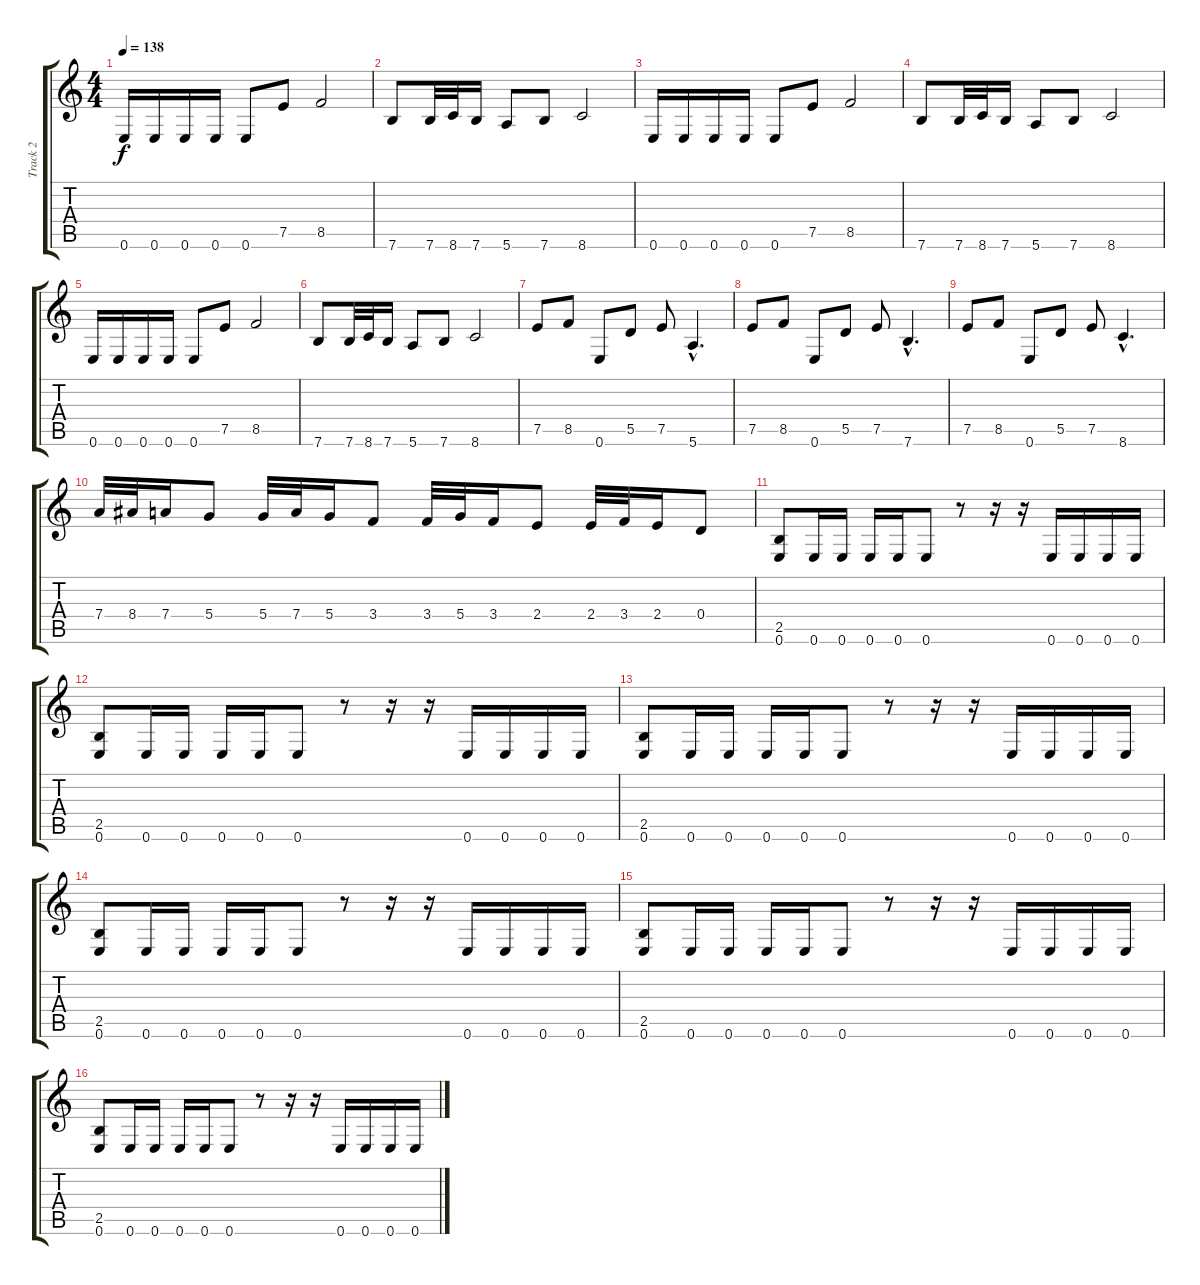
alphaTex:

\track ("Track 2" "Track 2") {instrument distortionguitar}
\staff {score tabs}
\tuning (E4 B3 G3 D3 A2 E2) {hide}
\ts (4 4)
\tempo 138
\clef g2
\ks c
0.6.16{dy f} 0.6.16 0.6.16 0.6.16 0.6.8 7.5.8 8.5.2 |
7.6.8 7.6.32 8.6.32 7.6.16 5.6.8 7.6.8 8.6.2 |
0.6.16 0.6.16 0.6.16 0.6.16 0.6.8 7.5.8 8.5.2 |
7.6.8 7.6.32 8.6.32 7.6.16 5.6.8 7.6.8 8.6.2 |
0.6.16 0.6.16 0.6.16 0.6.16 0.6.8 7.5.8 8.5.2 |
7.6.8 7.6.32 8.6.32 7.6.16 5.6.8 7.6.8 8.6.2 |
7.5.8 8.5.8 0.6.8 5.5.8 7.5.8 5.6{hac}.4{d} |
7.5.8 8.5.8 0.6.8 5.5.8 7.5.8 7.6{hac}.4{d} |
7.5.8 8.5.8 0.6.8 5.5.8 7.5.8 8.6{hac}.4{d} |
7.4.32 8.4.32 7.4.16 5.4.8 5.4.32 7.4.32 5.4.16 3.4.8 3.4.32 5.4.32 3.4.16 2.4.8 2.4.32 3.4.32 2.4.16 0.4.8 |
(2.5 0.6).8 0.6.16 0.6.16 0.6.16 0.6.16 0.6.8 r.8 r.16 r.16 0.6.16 0.6.16 0.6.16 0.6.16 |
(2.5 0.6).8 0.6.16 0.6.16 0.6.16 0.6.16 0.6.8 r.8 r.16 r.16 0.6.16 0.6.16 0.6.16 0.6.16 |
(2.5 0.6).8 0.6.16 0.6.16 0.6.16 0.6.16 0.6.8 r.8 r.16 r.16 0.6.16 0.6.16 0.6.16 0.6.16 |
(2.5 0.6).8 0.6.16 0.6.16 0.6.16 0.6.16 0.6.8 r.8 r.16 r.16 0.6.16 0.6.16 0.6.16 0.6.16 |
(2.5 0.6).8 0.6.16 0.6.16 0.6.16 0.6.16 0.6.8 r.8 r.16 r.16 0.6.16 0.6.16 0.6.16 0.6.16 |
(2.5 0.6).8 0.6.16 0.6.16 0.6.16 0.6.16 0.6.8 r.8 r.16 r.16 0.6.16 0.6.16 0.6.16 0.6.16
